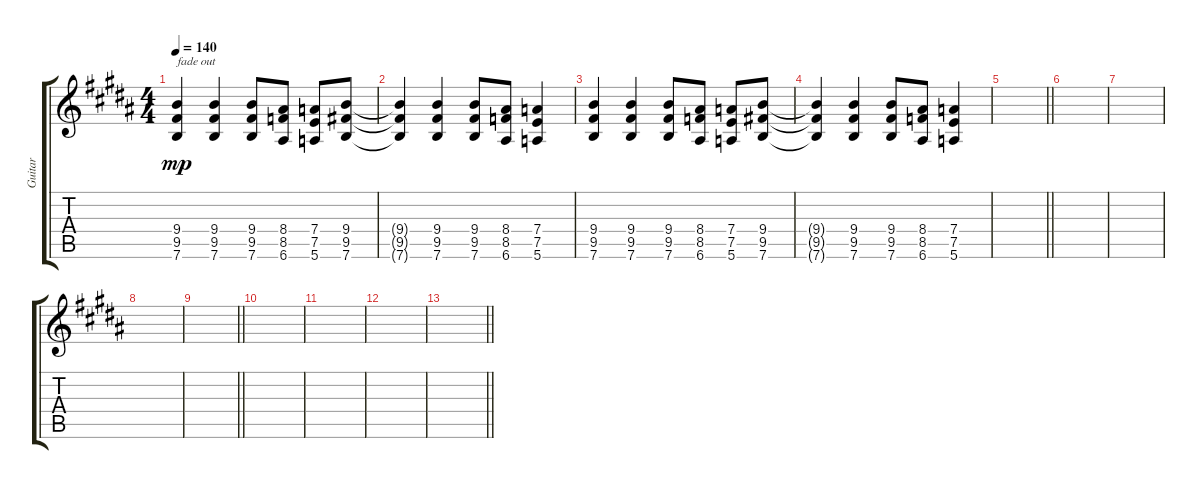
\track ("Guitar" "Guitar") {instrument overdrivenguitar}
\staff {score tabs}
\tuning (E4 B3 G3 D3 A2 E2) {hide}
\ts (4 4)
\tempo 140
\clef g2
\ks b
(9.4 9.5 7.6).4{txt "fade out" dy mp volume 13} (9.4 9.5 7.6).4 (9.4 9.5 7.6).8 (8.4 8.5 6.6).8 (7.4 7.5 5.6).8 (9.4 9.5 7.6).8 |
(9.4{t} 9.5{t} 7.6{t}).4 (9.4 9.5 7.6).4 (9.4 9.5 7.6).8 (8.4 8.5 6.6).8 (7.4 7.5 5.6).4 |
(9.4 9.5 7.6).4 (9.4 9.5 7.6).4 (9.4 9.5 7.6).8 (8.4 8.5 6.6).8 (7.4 7.5 5.6).8 (9.4 9.5 7.6).8 |
(9.4{t} 9.5{t} 7.6{t}).4 (9.4 9.5 7.6).4 (9.4 9.5 7.6).8 (8.4 8.5 6.6).8 (7.4 7.5 5.6).4 |
\barLineRight lightlight
|
|
|
|
\barLineRight lightlight
|
|
|
|
\barLineRight lightlight
